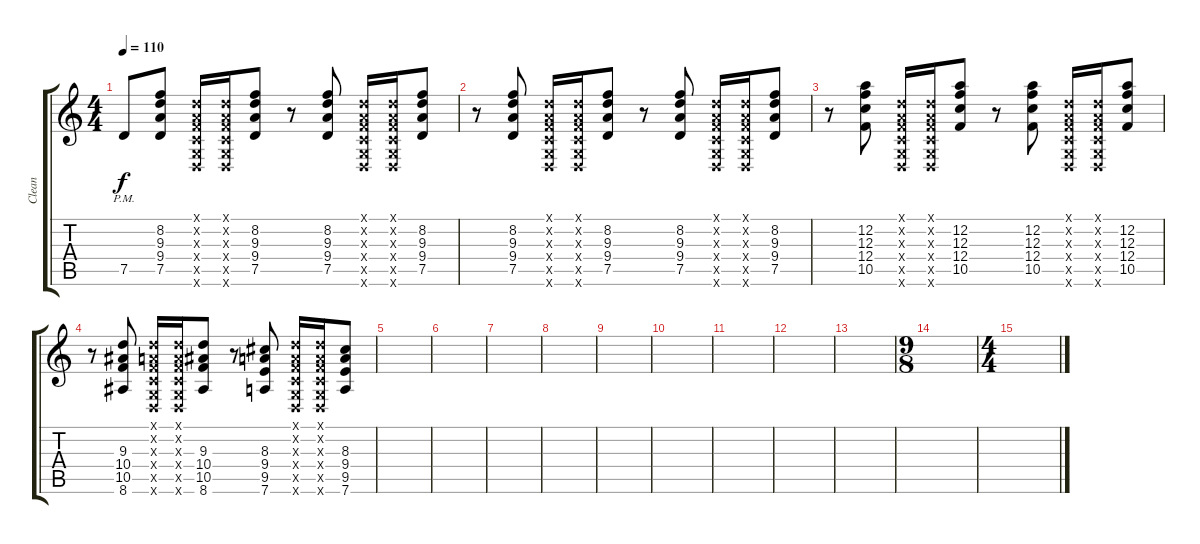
\track ("Clean " "Clean ") {instrument electricguitarclean}
\staff {score tabs}
\tuning (D4 A3 F3 C3 G2 D2) {hide}
\ts (4 4)
\tempo 110
\clef g2
\ks c
7.5{pm}.8{dy f instrument electricguitarclean} (8.2 9.3 9.4 7.5).8 (0.1{x} 0.2{x} 0.3{x} 0.4{x} 0.5{x} 0.6{x}).16 (0.1{x} 0.2{x} 0.3{x} 0.4{x} 0.5{x} 0.6{x}).16 (8.2 9.3 9.4 7.5).8 r.8 (8.2 9.3 9.4 7.5).8 (0.1{x} 0.2{x} 0.3{x} 0.4{x} 0.5{x} 0.6{x}).16 (0.1{x} 0.2{x} 0.3{x} 0.4{x} 0.5{x} 0.6{x}).16 (8.2 9.3 9.4 7.5).8 |
r.8 (8.2 9.3 9.4 7.5).8 (0.1{x} 0.2{x} 0.3{x} 0.4{x} 0.5{x} 0.6{x}).16 (0.1{x} 0.2{x} 0.3{x} 0.4{x} 0.5{x} 0.6{x}).16 (8.2 9.3 9.4 7.5).8 r.8 (8.2 9.3 9.4 7.5).8 (0.1{x} 0.2{x} 0.3{x} 0.4{x} 0.5{x} 0.6{x}).16 (0.1{x} 0.2{x} 0.3{x} 0.4{x} 0.5{x} 0.6{x}).16 (8.2 9.3 9.4 7.5).8 |
r.8 (12.2 12.3 12.4 10.5).8 (0.1{x} 0.2{x} 0.3{x} 0.4{x} 0.5{x} 0.6{x}).16 (0.1{x} 0.2{x} 0.3{x} 0.4{x} 0.5{x} 0.6{x}).16 (12.2 12.3 12.4 10.5).8 r.8 (12.2 12.3 12.4 10.5).8 (0.1{x} 0.2{x} 0.3{x} 0.4{x} 0.5{x} 0.6{x}).16 (0.1{x} 0.2{x} 0.3{x} 0.4{x} 0.5{x} 0.6{x}).16 (12.2 12.3 12.4 10.5).8 |
r.8 (9.3 10.4 10.5 8.6).8 (0.1{x} 0.2{x} 0.3{x} 0.4{x} 0.5{x} 0.6{x}).16 (0.1{x} 0.2{x} 0.3{x} 0.4{x} 0.5{x} 0.6{x}).16 (9.3 10.4 10.5 8.6).8 r.8 (8.3 9.4 9.5 7.6).8 (0.1{x} 0.2{x} 0.3{x} 0.4{x} 0.5{x} 0.6{x}).16 (0.1{x} 0.2{x} 0.3{x} 0.4{x} 0.5{x} 0.6{x}).16 (8.3 9.4 9.5 7.6).8 |
|
|
|
|
|
|
|
|
|
\ts (9 8)
|
\ts (4 4)
